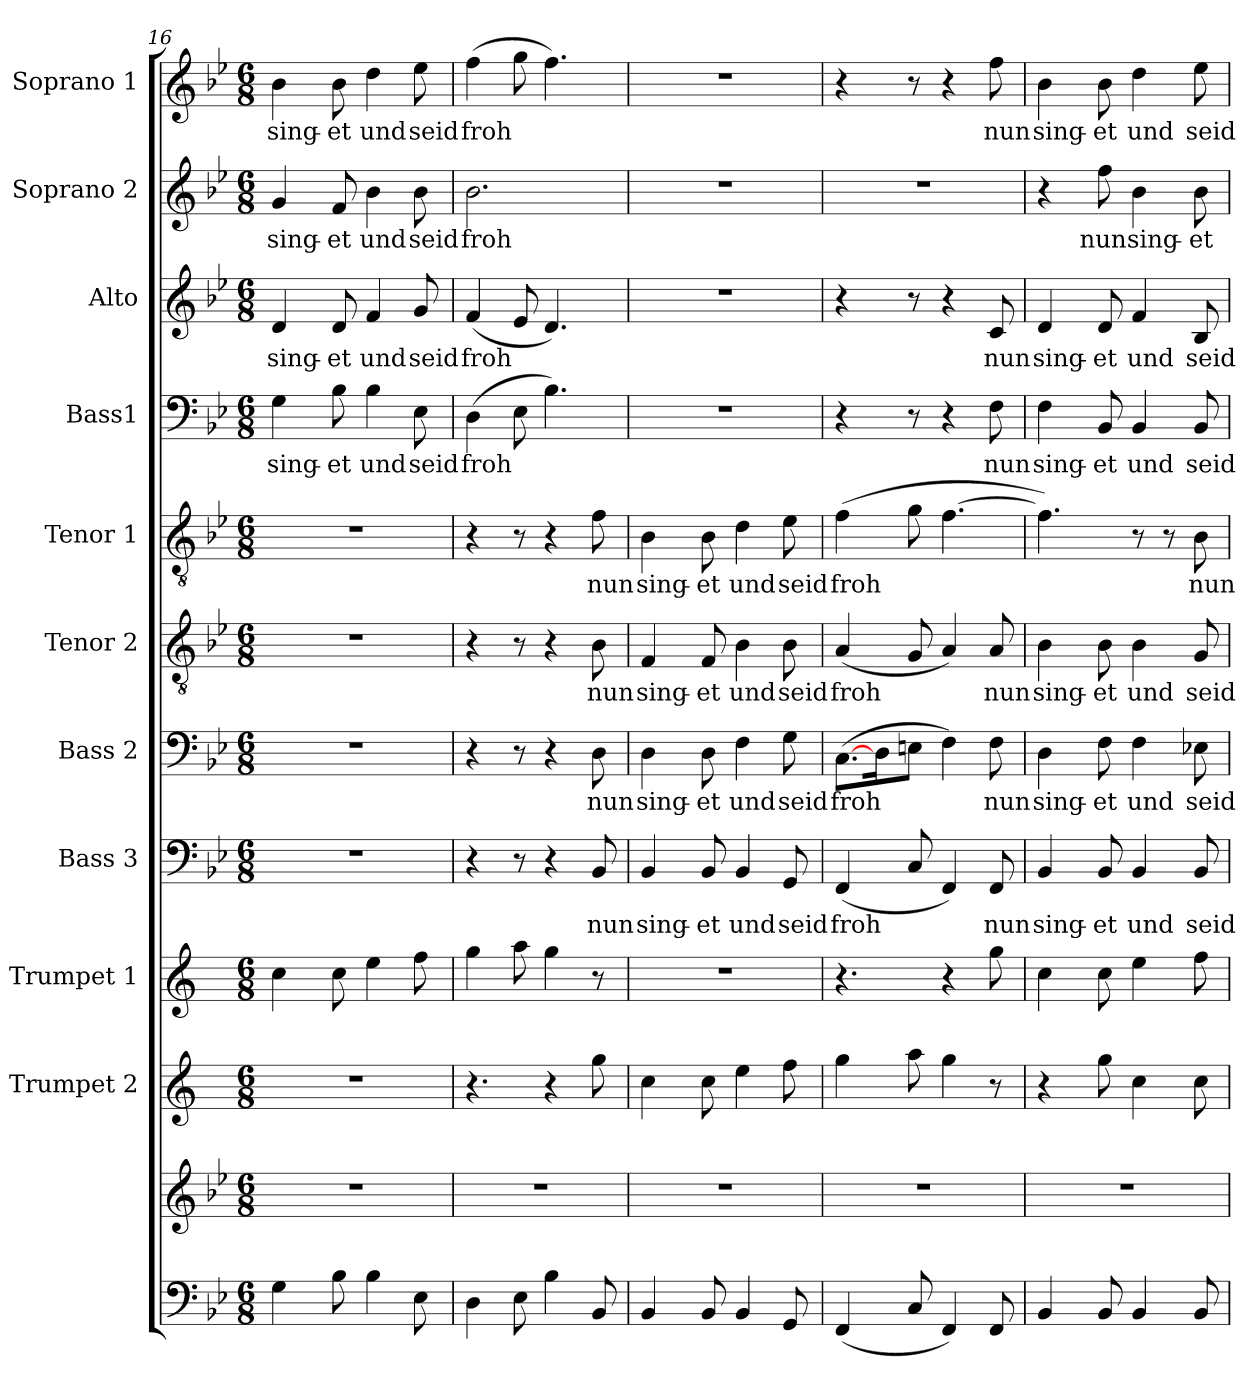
**kern	**kern	**kern	**kern	**kern	**text	**kern	**text	**kern	**text	**kern	**text	**kern	**text	**kern	**text	**kern	**text	**kern	**text
*part12	*part11	*part10	*part9	*part8	*part8	*part7	*part7	*part6	*part6	*part5	*part5	*part4	*part4	*part3	*part3	*part2	*part2	*part1	*part1
*staff12	*staff11	*staff10	*staff9	*staff8	*staff8	*staff7	*staff7	*staff6	*staff6	*staff5	*staff5	*staff4	*staff4	*staff3	*staff3	*staff2	*staff2	*staff1	*staff1
*	*	*I"Trumpet  2	*I"Trumpet  1	*I"Bass 3	*	*I"Bass 2	*	*I"Tenor 2	*	*I"Tenor 1	*	*I"Bass1	*	*I"Alto	*	*I"Soprano 2	*	*I"Soprano 1	*
*	*	*I'Tpt. 2	*I'Tpt. 1	*I'B3	*	*I'B2	*	*I'T2	*	*I'T1	*	*I'B1	*	*I'A	*	*I'S2	*	*I'S1	*
*clefF4	*clefG2	*clefG2	*clefG2	*clefF4	*	*clefF4	*	*clefGv2	*	*clefGv2	*	*clefF4	*	*clefG2	*	*clefG2	*	*clefG2	*
*	*	*ITrd1c2	*ITrd1c2	*	*	*	*	*	*	*	*	*	*	*	*	*	*	*	*
*k[b-e-]	*k[b-e-]	*k[b-e-]	*k[b-e-]	*k[b-e-]	*	*k[b-e-]	*	*k[b-e-]	*	*k[b-e-]	*	*k[b-e-]	*	*k[b-e-]	*	*k[b-e-]	*	*k[b-e-]	*
*B-:	*B-:	*B-:	*B-:	*B-:	*	*B-:	*	*B-:	*	*B-:	*	*B-:	*	*B-:	*	*B-:	*	*B-:	*
*M6/8	*M6/8	*M6/8	*M6/8	*M6/8	*	*M6/8	*	*M6/8	*	*M6/8	*	*M6/8	*	*M6/8	*	*M6/8	*	*M6/8	*
=16	=16	=16	=16	=16	=16	=16	=16	=16	=16	=16	=16	=16	=16	=16	=16	=16	=16	=16	=16
!	!	!	!	!	!	!	!	!	!	!	!	!	!LO:LY:b	!	!LO:LY:b	!	!LO:LY:b	!	!LO:LY:b
4G\	2.r	2.r	4b-\	2.r	.	2.r	.	2.r	.	2.r	.	4G\	sing-	4d/	sing-	4g/	sing-	4b-\	sing-
!	!	!	!	!	!	!	!	!	!	!	!	!	!LO:LY:b	!	!LO:LY:b	!	!LO:LY:b	!	!LO:LY:b
8B-\	.	.	8b-\	.	.	.	.	.	.	.	.	8B-\	-et	8d/	-et	8f/	-et	8b-\	-et
!	!	!	!	!	!	!	!	!	!	!	!	!	!LO:LY:b	!	!LO:LY:b	!	!LO:LY:b	!	!LO:LY:b
4B-\	.	.	4dd\	.	.	.	.	.	.	.	.	4B-\	und	4f/	und	4b-\	und	4dd\	und
!	!	!	!	!	!	!	!	!	!	!	!	!	!LO:LY:b	!	!LO:LY:b	!	!LO:LY:b	!	!LO:LY:b
8E-\	.	.	8ee-\	.	.	.	.	.	.	.	.	8E-\	seid	8g/	seid	8b-\	seid	8ee-\	seid
=17	=17	=17	=17	=17	=17	=17	=17	=17	=17	=17	=17	=17	=17	=17	=17	=17	=17	=17	=17
!	!	!	!	!	!	!	!	!	!	!	!	!	!LO:LY:b	!	!LO:LY:b	!	!LO:LY:b	!	!LO:LY:b
4D\	2.r	4.r	4ff\	4r	.	4r	.	4r	.	4r	.	(>4D\	froh	(<4f/	froh	2.b-\	froh	(>4ff\	froh
8E-\	.	.	8gg\	8r	.	8r	.	8r	.	8r	.	8E-\	.	8e-/	.	.	.	8gg\	.
4B-\	.	4r	4ff\	4r	.	4r	.	4r	.	4r	.	4.B-\)	.	4.d/)	.	.	.	4.ff\)	.
!	!	!	!	!	!LO:LY:b	!	!LO:LY:b	!	!LO:LY:b	!	!LO:LY:b	!	!	!	!	!	!	!	!
8BB-/	.	8ff\	8r	8BB-/	nun	8D\	nun	8B-\	nun	8f\	nun	.	.	.	.	.	.	.	.
=18	=18	=18	=18	=18	=18	=18	=18	=18	=18	=18	=18	=18	=18	=18	=18	=18	=18	=18	=18
!	!	!	!	!	!LO:LY:b	!	!LO:LY:b	!	!LO:LY:b	!	!LO:LY:b	!	!	!	!	!	!	!	!
4BB-/	2.r	4b-\	2.r	4BB-/	sing-	4D\	sing-	4F/	sing-	4B-\	sing-	2.r	.	2.r	.	2.r	.	2.r	.
!	!	!	!	!	!LO:LY:b	!	!LO:LY:b	!	!LO:LY:b	!	!LO:LY:b	!	!	!	!	!	!	!	!
8BB-/	.	8b-\	.	8BB-/	-et	8D\	-et	8F/	-et	8B-\	-et	.	.	.	.	.	.	.	.
!	!	!	!	!	!LO:LY:b	!	!LO:LY:b	!	!LO:LY:b	!	!LO:LY:b	!	!	!	!	!	!	!	!
4BB-/	.	4dd\	.	4BB-/	und	4F\	und	4B-\	und	4d\	und	.	.	.	.	.	.	.	.
!	!	!	!	!	!LO:LY:b	!	!LO:LY:b	!	!LO:LY:b	!	!LO:LY:b	!	!	!	!	!	!	!	!
8GG/	.	8ee-\	.	8GG/	seid	8G\	seid	8B-\	seid	8e-\	seid	.	.	.	.	.	.	.	.
!!LO:PB:g=z
=19	=19	=19	=19	=19	=19	=19	=19	=19	=19	=19	=19	=19	=19	=19	=19	=19	=19	=19	=19
!	!	!	!	!	!LO:LY:b	!	!LO:LY:b	!	!LO:LY:b	!	!LO:LY:b	!	!	!	!	!	!	!	!
(<4FF/	2.r	4ff\	4.r	(<4FF/	froh	(>[8.C\L	froh	(<4A/	froh	(>4f\	froh	4r	.	4r	.	2.r	.	4r	.
.	.	.	.	.	.	16D\k	.	.	.	.	.	.	.	.	.	.	.	.	.
8C/	.	8gg\	.	8C/	.	8En\J	.	8G/	.	8g\	.	8r	.	8r	.	.	.	8r	.
4FF/)	.	4ff\	4r	4FF/)	.	4F\)	.	4A/)	.	[4.f\	.	4r	.	4r	.	.	.	4r	.
!	!	!	!	!	!LO:LY:b	!	!LO:LY:b	!	!LO:LY:b	!	!	!	!LO:LY:b	!	!LO:LY:b	!	!	!	!LO:LY:b
8FF/	.	8r	8ff\	8FF/	nun	8F\	nun	8A/	nun	.	.	8F\	nun	8c/	nun	.	.	8ff\	nun
=20	=20	=20	=20	=20	=20	=20	=20	=20	=20	=20	=20	=20	=20	=20	=20	=20	=20	=20	=20
!	!	!	!	!	!LO:LY:b	!	!LO:LY:b	!	!LO:LY:b	!	!	!	!LO:LY:b	!	!LO:LY:b	!	!	!	!LO:LY:b
4BB-/	2.r	4r	4b-\	4BB-/	sing-	4D\	sing-	4B-\	sing-	4.f\])	.	4F\	sing-	4d/	sing-	4r	.	4b-\	sing-
!	!	!	!	!	!LO:LY:b	!	!LO:LY:b	!	!LO:LY:b	!	!	!	!LO:LY:b	!	!LO:LY:b	!	!LO:LY:b	!	!LO:LY:b
8BB-/	.	8ff\	8b-\	8BB-/	-et	8F\	-et	8B-\	-et	.	.	8BB-/	-et	8d/	-et	8ff\	nun	8b-\	-et
!	!	!	!	!	!LO:LY:b	!	!LO:LY:b	!	!LO:LY:b	!	!	!	!LO:LY:b	!	!LO:LY:b	!	!LO:LY:b	!	!LO:LY:b
4BB-/	.	4b-\	4dd\	4BB-/	und	4F\	und	4B-\	und	8r	.	4BB-/	und	4f/	und	4b-\	sing-	4dd\	und
.	.	.	.	.	.	.	.	.	.	8r	.	.	.	.	.	.	.	.	.
!	!	!	!	!	!LO:LY:b	!	!LO:LY:b	!	!LO:LY:b	!	!LO:LY:b	!	!LO:LY:b	!	!LO:LY:b	!	!LO:LY:b	!	!LO:LY:b
8BB-/	.	8b-\	8ee-\	8BB-/	seid	8E-X\	seid	8G/	seid	8B-\	nun	8BB-/	seid	8B-/	seid	8b-\	-et	8ee-\	seid
=	=	=	=	=	=	=	=	=	=	=	=	=	=	=	=	=	=	=	=
*-	*-	*-	*-	*-	*-	*-	*-	*-	*-	*-	*-	*-	*-	*-	*-	*-	*-	*-	*-
